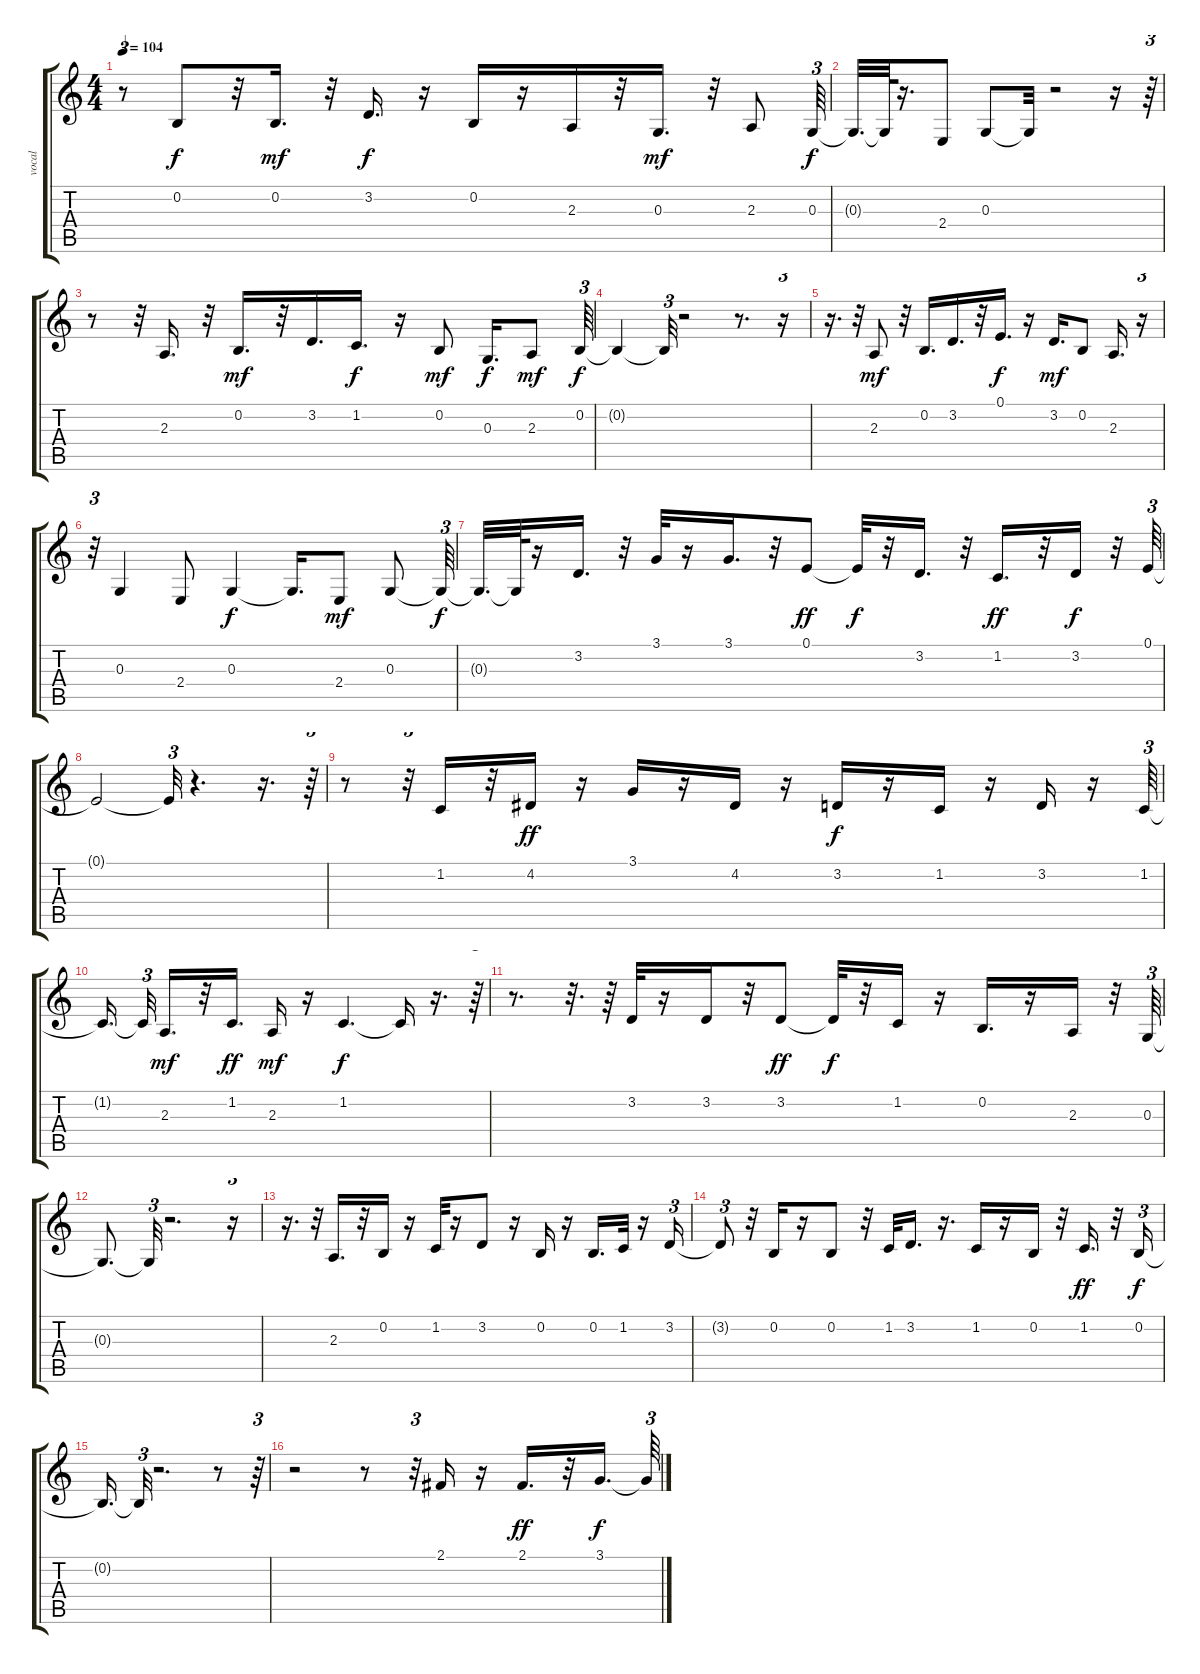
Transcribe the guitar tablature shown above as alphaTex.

\track ("vocal" "vocal") {instrument lead6voice}
\staff {score tabs}
\tuning (E4 B3 G3 D3 A2 E2) {hide}
\ts (4 4)
\tempo 104
\clef g2
\ks c
r.8{tu (3 2) dy f} 0.2.8 r.32 0.2.16{d dy mf} r.32 3.2.16{d dy f} r.16 0.2.16 r.16 2.3.16 r.32 0.3.16{d dy mf} r.32 2.3.8 0.3.64{tu (3 2) dy f} |
0.3{t}.32{d} 0.3{t}.64 r.16{d} 2.4.8 0.3.8 0.3{t}.32 r.2 r.16 r.64{tu (3 2)} |
r.8 r.32{tu (3 2)} 2.3.16{d} r.32 0.2.16{d dy mf} r.32 3.2.16{d} 1.2.16{d dy f} r.16 0.2.8{dy mf} 0.3.16{d dy f} 2.3.8{dy mf} 0.2.64{tu (3 2) dy f} |
0.2{t}.4 0.2{t}.32{tu (3 2)} r.2 r.8{d} r.16{tu (3 2)} |
r.16{d} r.32{tu (3 2)} 2.3.8{dy mf} r.32 0.2.16{d} 3.2.16{d} r.32 0.1.16{d dy f} r.16 3.2.16{d dy mf} 0.2.8 2.3.16{d} r.16{tu (3 2)} |
r.32{tu (3 2)} 0.3.4 2.4.8 0.3.4{dy f} 0.3{t}.16{d} 2.4.8{dy mf} 0.3.8 0.3{t}.64{tu (3 2) dy f} |
0.3{t}.32{d} 0.3{t}.64 r.16 3.2.16{d} r.32 3.1.32 r.16 3.1.16{d} r.32 0.1.8{dy ff} 0.1{t}.32{dy f} r.32 3.2.16{d} r.32 1.2.16{d dy ff} r.32 3.2.16{dy f} r.32 0.1.64{tu (3 2)} |
0.1{t}.2 0.1{t}.32{tu (3 2)} r.4{d} r.16{d} r.64{tu (3 2)} |
r.8 r.32{tu (3 2)} 1.2.16 r.32 4.2.16{dy ff} r.16 3.1.16 r.16 4.2.16 r.16 3.2.16{dy f} r.16 1.2.16 r.16 3.2.16 r.16 1.2.64{tu (3 2)} |
1.2{t}.16{d} 1.2{t}.32{tu (3 2)} 2.3.16{d dy mf} r.32 1.2.16{d dy ff} 2.3.16{dy mf} r.16 1.2.4{d dy f} 1.2{t}.16 r.16{d} r.64{tu (3 2)} |
r.8{d} r.32{d} r.64 3.2.32 r.16 3.2.16 r.32 3.2.8{dy ff} 3.2{t}.32{dy f} r.32 1.2.16 r.16 0.2.16{d} r.16 2.3.16 r.32 0.3.64{tu (3 2)} |
0.3{t}.8{d} 0.3{t}.32{tu (3 2)} r.2{d} r.16{tu (3 2)} |
r.16{d} r.32{tu (3 2)} 2.3.16{d} r.32 0.2.16 r.16 1.2.32 r.16 3.2.8 r.16 0.2.16 r.16 0.2.16{d} 1.2.32 r.16 3.2.16{tu (3 2)} |
3.2{t}.8{tu (3 2)} r.32 0.2.16 r.16 0.2.8 r.32 1.2.32 3.2.16{d} r.16{d} 1.2.16 r.16 0.2.16 r.32 1.2.16{d dy ff} r.32 0.2.16{tu (3 2) dy f} |
0.2{t}.16{d} 0.2{t}.32{tu (3 2)} r.2{d} r.8 r.64{tu (3 2)} |
r.2 r.8 r.32{tu (3 2)} 2.1.16 r.16 2.1.16{d dy ff} r.32 3.1.16{d dy f} 3.1{t}.64{tu (3 2)}
